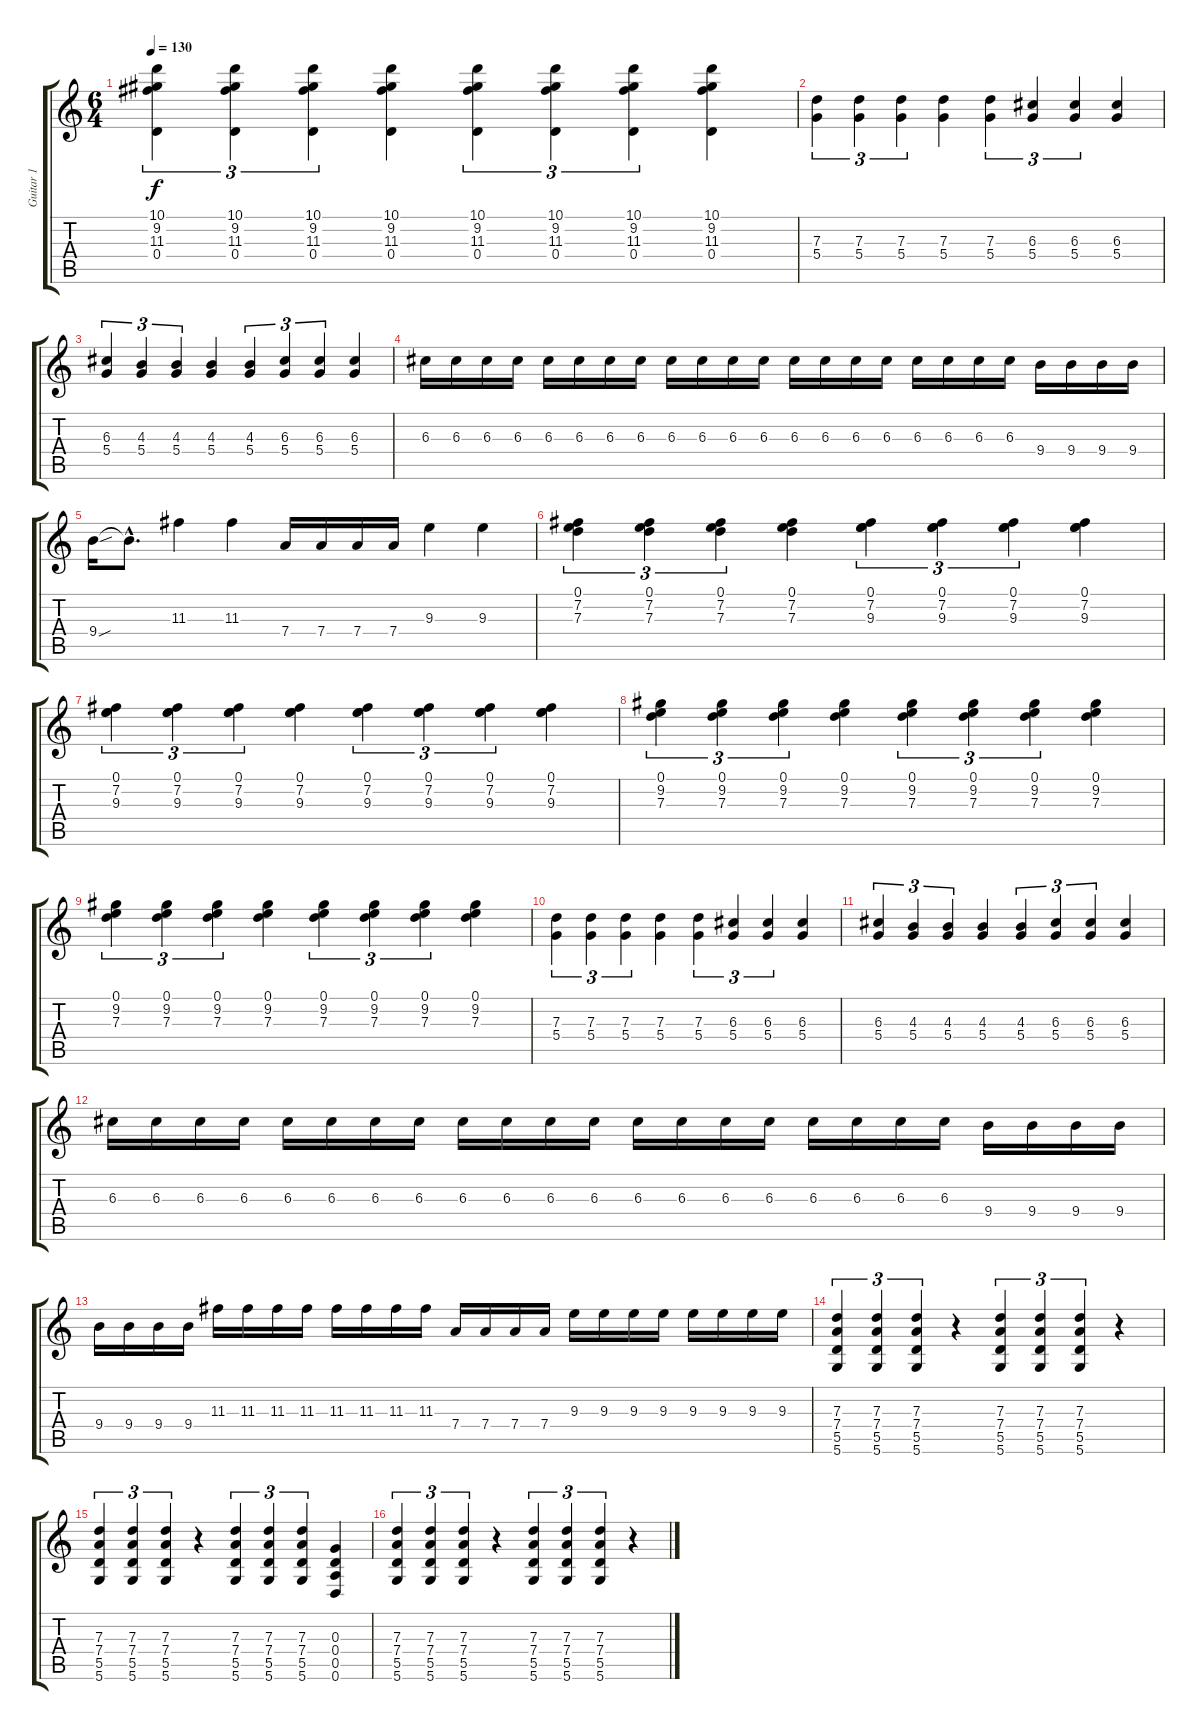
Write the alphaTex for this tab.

\track ("Guitar 1" "Guitar 1") {instrument distortionguitar}
\staff {score tabs}
\tuning (E4 B3 G3 D3 A2 D2) {hide}
\ts (6 4)
\tempo 130
\clef g2
\ks c
(10.1 9.2 11.3 0.4).4{tu (3 2) dy f} (10.1 9.2 11.3 0.4).4{tu (3 2)} (10.1 9.2 11.3 0.4).4{tu (3 2)} (10.1 9.2 11.3 0.4).4 (10.1 9.2 11.3 0.4).4{tu (3 2)} (10.1 9.2 11.3 0.4).4{tu (3 2)} (10.1 9.2 11.3 0.4).4{tu (3 2)} (10.1 9.2 11.3 0.4).4 |
(7.3 5.4).4{tu (3 2)} (7.3 5.4).4{tu (3 2)} (7.3 5.4).4{tu (3 2)} (7.3 5.4).4 (7.3 5.4).4{tu (3 2)} (6.3 5.4).4{tu (3 2)} (6.3 5.4).4{tu (3 2)} (6.3 5.4).4 |
(6.3 5.4).4{tu (3 2)} (4.3 5.4).4{tu (3 2)} (4.3 5.4).4{tu (3 2)} (4.3 5.4).4 (4.3 5.4).4{tu (3 2)} (6.3 5.4).4{tu (3 2)} (6.3 5.4).4{tu (3 2)} (6.3 5.4).4 |
6.3.16 6.3.16 6.3.16 6.3.16 6.3.16 6.3.16 6.3.16 6.3.16 6.3.16 6.3.16 6.3.16 6.3.16 6.3.16 6.3.16 6.3.16 6.3.16 6.3.16 6.3.16 6.3.16 6.3.16 9.4.16 9.4.16 9.4.16 9.4.16 |
9.4{sou}.16 9.4{hac t}.8{d} 11.3.4 11.3.4 7.4.16 7.4.16 7.4.16 7.4.16 9.3.4 9.3.4 |
(0.1 7.2 7.3).4{tu (3 2)} (0.1 7.2 7.3).4{tu (3 2)} (0.1 7.2 7.3).4{tu (3 2)} (0.1 7.2 7.3).4 (0.1 7.2 9.3).4{tu (3 2)} (0.1 7.2 9.3).4{tu (3 2)} (0.1 7.2 9.3).4{tu (3 2)} (0.1 7.2 9.3).4 |
(0.1 7.2 9.3).4{tu (3 2)} (0.1 7.2 9.3).4{tu (3 2)} (0.1 7.2 9.3).4{tu (3 2)} (0.1 7.2 9.3).4 (0.1 7.2 9.3).4{tu (3 2)} (0.1 7.2 9.3).4{tu (3 2)} (0.1 7.2 9.3).4{tu (3 2)} (0.1 7.2 9.3).4 |
(0.1 9.2 7.3).4{tu (3 2)} (0.1 9.2 7.3).4{tu (3 2)} (0.1 9.2 7.3).4{tu (3 2)} (0.1 9.2 7.3).4 (0.1 9.2 7.3).4{tu (3 2)} (0.1 9.2 7.3).4{tu (3 2)} (0.1 9.2 7.3).4{tu (3 2)} (0.1 9.2 7.3).4 |
(0.1 9.2 7.3).4{tu (3 2)} (0.1 9.2 7.3).4{tu (3 2)} (0.1 9.2 7.3).4{tu (3 2)} (0.1 9.2 7.3).4 (0.1 9.2 7.3).4{tu (3 2)} (0.1 9.2 7.3).4{tu (3 2)} (0.1 9.2 7.3).4{tu (3 2)} (0.1 9.2 7.3).4 |
(7.3 5.4).4{tu (3 2)} (7.3 5.4).4{tu (3 2)} (7.3 5.4).4{tu (3 2)} (7.3 5.4).4 (7.3 5.4).4{tu (3 2)} (6.3 5.4).4{tu (3 2)} (6.3 5.4).4{tu (3 2)} (6.3 5.4).4 |
(6.3 5.4).4{tu (3 2)} (4.3 5.4).4{tu (3 2)} (4.3 5.4).4{tu (3 2)} (4.3 5.4).4 (4.3 5.4).4{tu (3 2)} (6.3 5.4).4{tu (3 2)} (6.3 5.4).4{tu (3 2)} (6.3 5.4).4 |
6.3.16 6.3.16 6.3.16 6.3.16 6.3.16 6.3.16 6.3.16 6.3.16 6.3.16 6.3.16 6.3.16 6.3.16 6.3.16 6.3.16 6.3.16 6.3.16 6.3.16 6.3.16 6.3.16 6.3.16 9.4.16 9.4.16 9.4.16 9.4.16 |
9.4.16 9.4.16 9.4.16 9.4.16 11.3.16 11.3.16 11.3.16 11.3.16 11.3.16 11.3.16 11.3.16 11.3.16 7.4.16 7.4.16 7.4.16 7.4.16 9.3.16 9.3.16 9.3.16 9.3.16 9.3.16 9.3.16 9.3.16 9.3.16 |
(7.3 7.4 5.5 5.6).4{tu (3 2)} (7.3 7.4 5.5 5.6).4{tu (3 2)} (7.3 7.4 5.5 5.6).4{tu (3 2)} r.4 (7.3 7.4 5.5 5.6).4{tu (3 2)} (7.3 7.4 5.5 5.6).4{tu (3 2)} (7.3 7.4 5.5 5.6).4{tu (3 2)} r.4 |
(7.3 7.4 5.5 5.6).4{tu (3 2)} (7.3 7.4 5.5 5.6).4{tu (3 2)} (7.3 7.4 5.5 5.6).4{tu (3 2)} r.4 (7.3 7.4 5.5 5.6).4{tu (3 2)} (7.3 7.4 5.5 5.6).4{tu (3 2)} (7.3 7.4 5.5 5.6).4{tu (3 2)} (0.3 0.4 0.5 0.6).4 |
(7.3 7.4 5.5 5.6).4{tu (3 2)} (7.3 7.4 5.5 5.6).4{tu (3 2)} (7.3 7.4 5.5 5.6).4{tu (3 2)} r.4 (7.3 7.4 5.5 5.6).4{tu (3 2)} (7.3 7.4 5.5 5.6).4{tu (3 2)} (7.3 7.4 5.5 5.6).4{tu (3 2)} r.4
